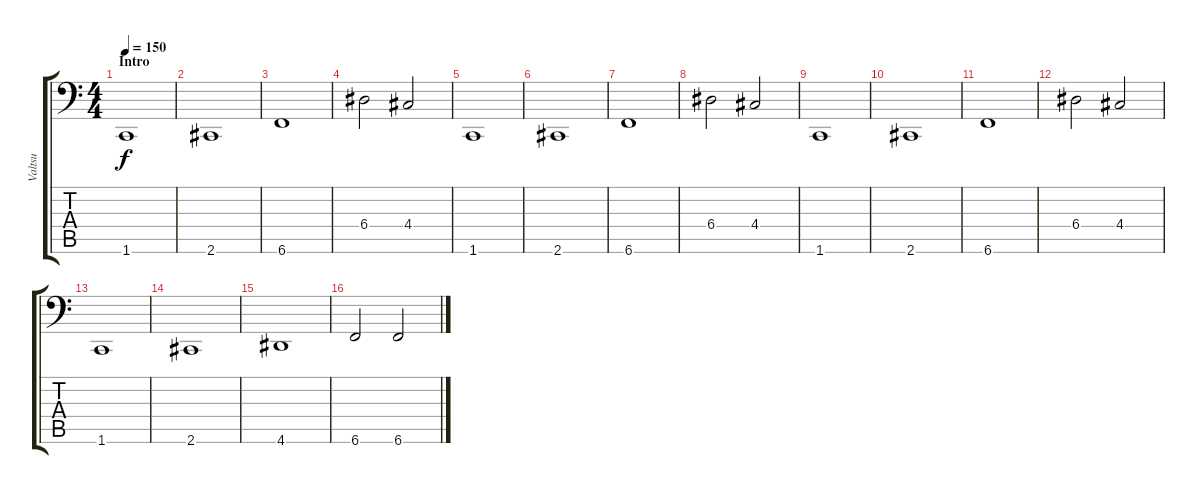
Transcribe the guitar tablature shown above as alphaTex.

\track ("Valtsu" "Valtsu") {instrument slapbass2}
\staff {score tabs}
\tuning (C3 G2 D2 A1 E1 B0) {hide}
\ts (4 4)
\section ("" "Intro")
\tempo 150
\clef f4
\ks c
1.6.1{dy f instrument slapbass2} |
2.6.1 |
6.6.1 |
6.4.2 4.4.2 |
1.6.1 |
2.6.1 |
6.6.1 |
6.4.2 4.4.2 |
1.6.1 |
2.6.1 |
6.6.1 |
6.4.2 4.4.2 |
1.6.1 |
2.6.1 |
4.6.1 |
6.6.2 6.6.2
